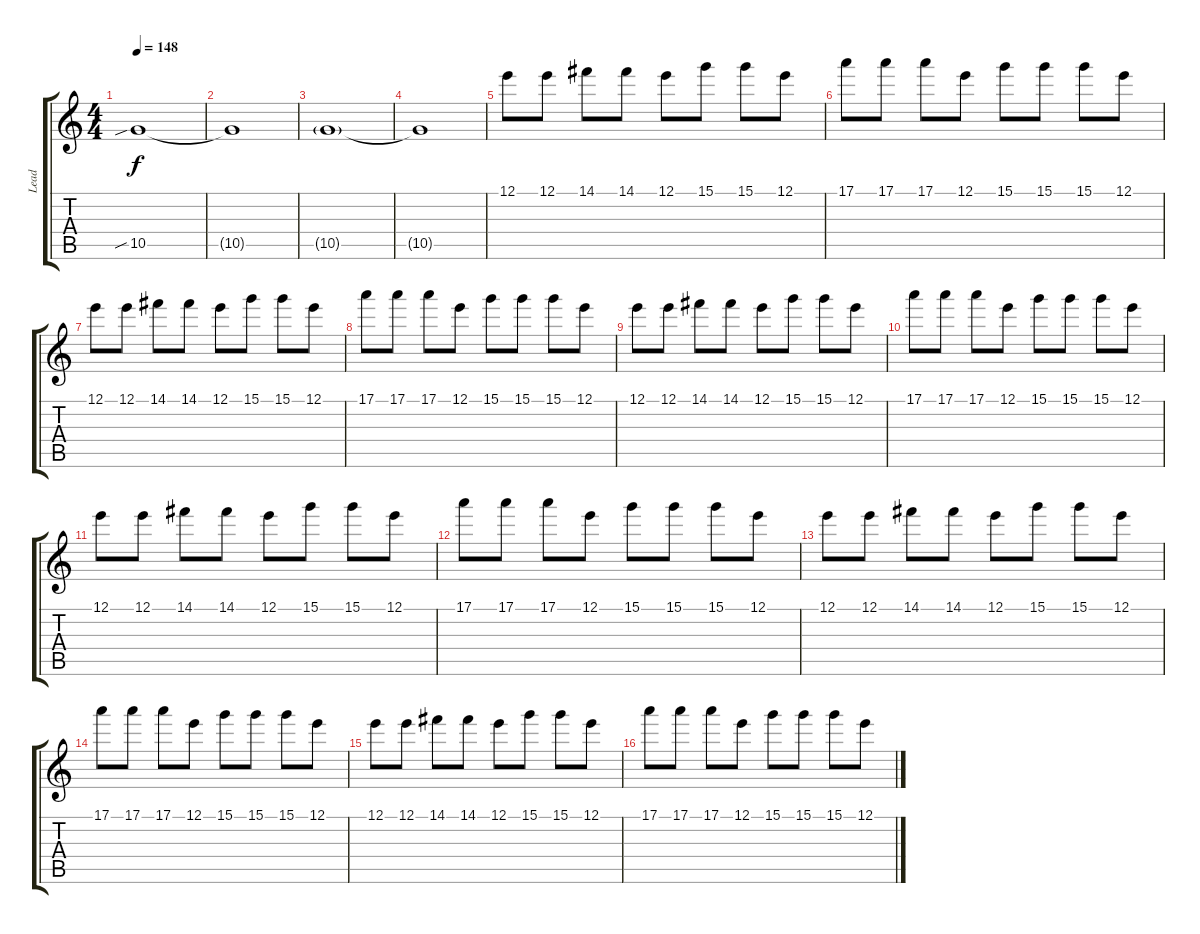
\track ("Lead" "Lead") {instrument overdrivenguitar}
\staff {score tabs}
\tuning (E4 B3 G3 D3 A2 E2) {hide}
\ts (4 4)
\tempo 148
\clef g2
\ks c
10.5{sib}.1{dy f} |
10.5{t}.1 |
10.5{g}.1 |
10.5{t}.1 |
12.1.8 12.1.8 14.1.8 14.1.8 12.1.8 15.1.8 15.1.8 12.1.8 |
17.1.8 17.1.8 17.1.8 12.1.8 15.1.8 15.1.8 15.1.8 12.1.8 |
12.1.8 12.1.8 14.1.8 14.1.8 12.1.8 15.1.8 15.1.8 12.1.8 |
17.1.8 17.1.8 17.1.8 12.1.8 15.1.8 15.1.8 15.1.8 12.1.8 |
12.1.8 12.1.8 14.1.8 14.1.8 12.1.8 15.1.8 15.1.8 12.1.8 |
17.1.8 17.1.8 17.1.8 12.1.8 15.1.8 15.1.8 15.1.8 12.1.8 |
12.1.8 12.1.8 14.1.8 14.1.8 12.1.8 15.1.8 15.1.8 12.1.8 |
17.1.8 17.1.8 17.1.8 12.1.8 15.1.8 15.1.8 15.1.8 12.1.8 |
12.1.8 12.1.8 14.1.8 14.1.8 12.1.8 15.1.8 15.1.8 12.1.8 |
17.1.8 17.1.8 17.1.8 12.1.8 15.1.8 15.1.8 15.1.8 12.1.8 |
12.1.8 12.1.8 14.1.8 14.1.8 12.1.8 15.1.8 15.1.8 12.1.8 |
17.1.8 17.1.8 17.1.8 12.1.8 15.1.8 15.1.8 15.1.8 12.1.8
